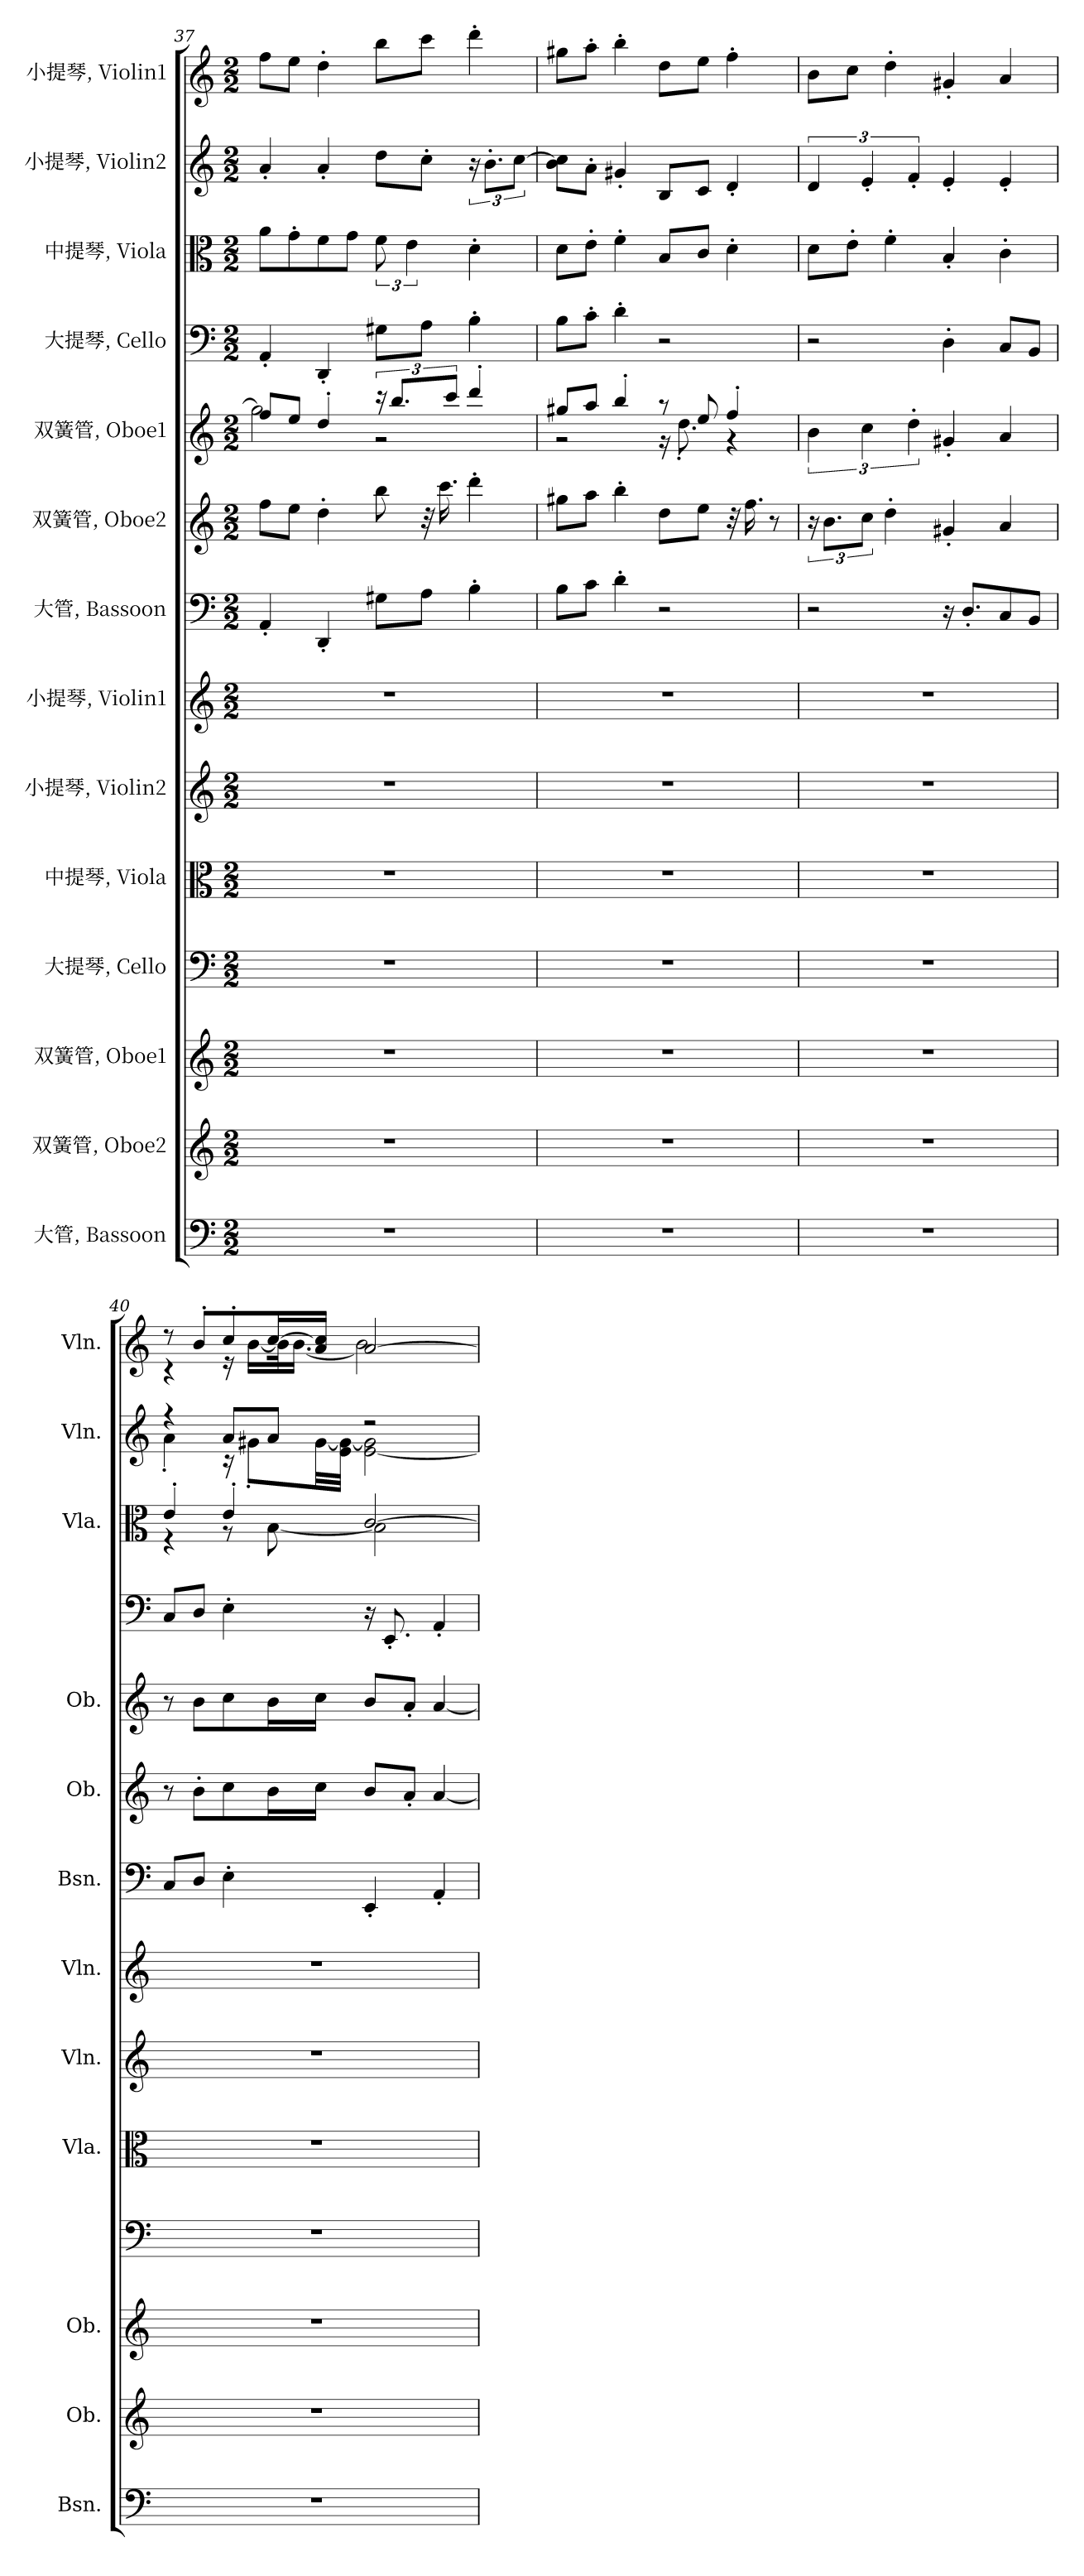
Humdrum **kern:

**kern	**kern	**kern	**kern	**kern	**kern	**kern	**kern	**kern	**kern	**kern	**kern	**kern	**kern
*part14	*part13	*part12	*part11	*part10	*part9	*part8	*part7	*part6	*part5	*part4	*part3	*part2	*part1
*staff14	*staff13	*staff12	*staff11	*staff10	*staff9	*staff8	*staff7	*staff6	*staff5	*staff4	*staff3	*staff2	*staff1
*I"大管, Bassoon	*I"双簧管, Oboe2	*I"双簧管, Oboe1	*I"大提琴, Cello	*I"中提琴, Viola	*I"小提琴, Violin2	*I"小提琴, Violin1	*I"大管, Bassoon	*I"双簧管, Oboe2	*I"双簧管, Oboe1	*I"大提琴, Cello	*I"中提琴, Viola	*I"小提琴, Violin2	*I"小提琴, Violin1
*I'Bsn.	*I'Ob.	*I'Ob.	*	*I'Vla.	*I'Vln.	*I'Vln.	*I'Bsn.	*I'Ob.	*I'Ob.	*	*I'Vla.	*I'Vln.	*I'Vln.
*clefF4	*clefG2	*clefG2	*clefF4	*clefC3	*clefG2	*clefG2	*clefF4	*clefG2	*clefG2	*clefF4	*clefC3	*clefG2	*clefG2
*k[]	*k[]	*k[]	*k[]	*k[]	*k[]	*k[]	*k[]	*k[]	*k[]	*k[]	*k[]	*k[]	*k[]
*M2/2	*M2/2	*M2/2	*M2/2	*M2/2	*M2/2	*M2/2	*M2/2	*M2/2	*M2/2	*M2/2	*M2/2	*M2/2	*M2/2
=37	=37	=37	=37	=37	=37	=37	=37	=37	=37	=37	=37	=37	=37
*	*	*	*	*	*	*	*	*	*^	*	*	*	*
1r	1r	1r	1r	1r	1r	1r	4AA'/	8ff\L	8ff/L	2gg\]	4AA'/	8a\L	4a'/	8ff\L
.	.	.	.	.	.	.	.	8ee\J	8ee/J	.	.	8g'\	.	8ee\J
.	.	.	.	.	.	.	4DD'/	4dd'\	4dd'/	.	4DD'/	8f\	4a'/	4dd'\
.	.	.	.	.	.	.	.	.	.	.	.	8g\J	.	.
.	.	.	.	.	.	.	8G#X\L	8bb\	24r	2r	8G#X\L	12f\	8dd\L	8bb\L
.	.	.	.	.	.	.	.	.	12.bb/L	.	.	.	.	.
.	.	.	.	.	.	.	.	.	.	.	.	6e\	.	.
.	.	.	.	.	.	.	8A\J	32r	.	.	8A\J	.	8cc'\J	8ccc\J
.	.	.	.	.	.	.	.	16.ccc\	.	.	.	.	.	.
.	.	.	.	.	.	.	.	.	12ccc/J	.	.	.	.	.
.	.	.	.	.	.	.	4B'\	4ddd'\	4ddd'/	.	4B'\	4d'\	24r	4ddd'\
.	.	.	.	.	.	.	.	.	.	.	.	.	12.b'\L	.
.	.	.	.	.	.	.	.	.	.	.	.	.	[12cc\J	.
!!LO:PB:g=z
=38	=38	=38	=38	=38	=38	=38	=38	=38	=38	=38	=38	=38	=38	=38
1r	1r	1r	1r	1r	1r	1r	8B\L	8gg#X\L	8gg#X/L	2r	8B\L	8d\L	8b\ 8cc\]L	8gg#X\L
.	.	.	.	.	.	.	8c\J	8aa\J	8aa/J	.	8c'\J	8e'\J	8a'\J	8aa'\J
.	.	.	.	.	.	.	4d'\	4bb'\	4bb'/	.	4d'\	4f'\	4g#X'/	4bb'\
.	.	.	.	.	.	.	2r	8dd\L	8r	16r	2r	8B/L	8B/L	8dd\L
.	.	.	.	.	.	.	.	.	.	8.dd'\	.	.	.	.
.	.	.	.	.	.	.	.	8ee\J	8ee/	.	.	8c/J	8c/J	8ee\J
.	.	.	.	.	.	.	.	32r	4ff'/	4r	.	4d'\	4d'/	4ff'\
.	.	.	.	.	.	.	.	16.ff\	.	.	.	.	.	.
.	.	.	.	.	.	.	.	8r	.	.	.	.	.	.
*	*	*	*	*	*	*	*	*	*v	*v	*	*	*	*
=39	=39	=39	=39	=39	=39	=39	=39	=39	=39	=39	=39	=39	=39
1r	1r	1r	1r	1r	1r	1r	2r	24r	6b\	2r	8d\L	6d/	8b\L
.	.	.	.	.	.	.	.	12.b\L	.	.	.	.	.
.	.	.	.	.	.	.	.	.	.	.	8e'\J	.	8cc\J
.	.	.	.	.	.	.	.	12cc\J	6cc\	.	.	6e'/	.
.	.	.	.	.	.	.	.	4dd'\	.	.	4f'\	.	4dd'\
.	.	.	.	.	.	.	.	.	6dd'\	.	.	6f'/	.
.	.	.	.	.	.	.	16r	4g#X'/	4g#X'/	4D'\	4B'/	4e'/	4g#X'/
.	.	.	.	.	.	.	8.D'/L	.	.	.	.	.	.
.	.	.	.	.	.	.	8C/	4a/	4a/	8C/L	4c'\	4e'/	4a/
.	.	.	.	.	.	.	8BB/J	.	.	8BB/J	.	.	.
=40	=40	=40	=40	=40	=40	=40	=40	=40	=40	=40	=40	=40	=40
*	*	*	*	*	*	*	*	*	*	*	*^	*^	*^
1r	1r	1r	1r	1r	1r	1r	8C/L	8r	8r	8C/L	4e'/	4r	4r	4a'\	8r	4r
.	.	.	.	.	.	.	8D/J	8b'\L	8b\L	8D/J	.	.	.	.	8b'/L	.
.	.	.	.	.	.	.	4E'\	8cc\	8cc\	4E'\	4e'/	8r	8a/L	16r	8cc'/	16r
.	.	.	.	.	.	.	.	.	.	.	.	.	.	8g#X'\L	.	[16b\LL
.	.	.	.	.	.	.	.	16b\L	16b\L	.	.	[8B\	8a/J	.	[16cc/L	32b\K]
.	.	.	.	.	.	.	.	.	.	.	.	.	.	.	.	[16.b\JJ
.	.	.	.	.	.	.	.	16cc\JJ	16cc\JJ	.	.	.	.	[32g#\LL	16a/ 16cc/]JJ	.
.	.	.	.	.	.	.	.	.	.	.	.	.	.	32e\ 32g#\_JJJ	.	.
.	.	.	.	.	.	.	4EE'/	8b/L	8b/L	16r	[2c/	2B\]	2r	[2e\ 2g#\]	[2a/	2b\]
.	.	.	.	.	.	.	.	.	.	8.EE'/	.	.	.	.	.	.
.	.	.	.	.	.	.	.	8a'/J	8a'/J	.	.	.	.	.	.	.
.	.	.	.	.	.	.	4AA'/	[4a/	[4a/	4AA'/	.	.	.	.	.	.
*	*	*	*	*	*	*	*	*	*	*	*v	*v	*	*	*v	*v
*	*	*	*	*	*	*	*	*	*	*	*	*v	*v	*
=	=	=	=	=	=	=	=	=	=	=	=	=	=
*-	*-	*-	*-	*-	*-	*-	*-	*-	*-	*-	*-	*-	*-
